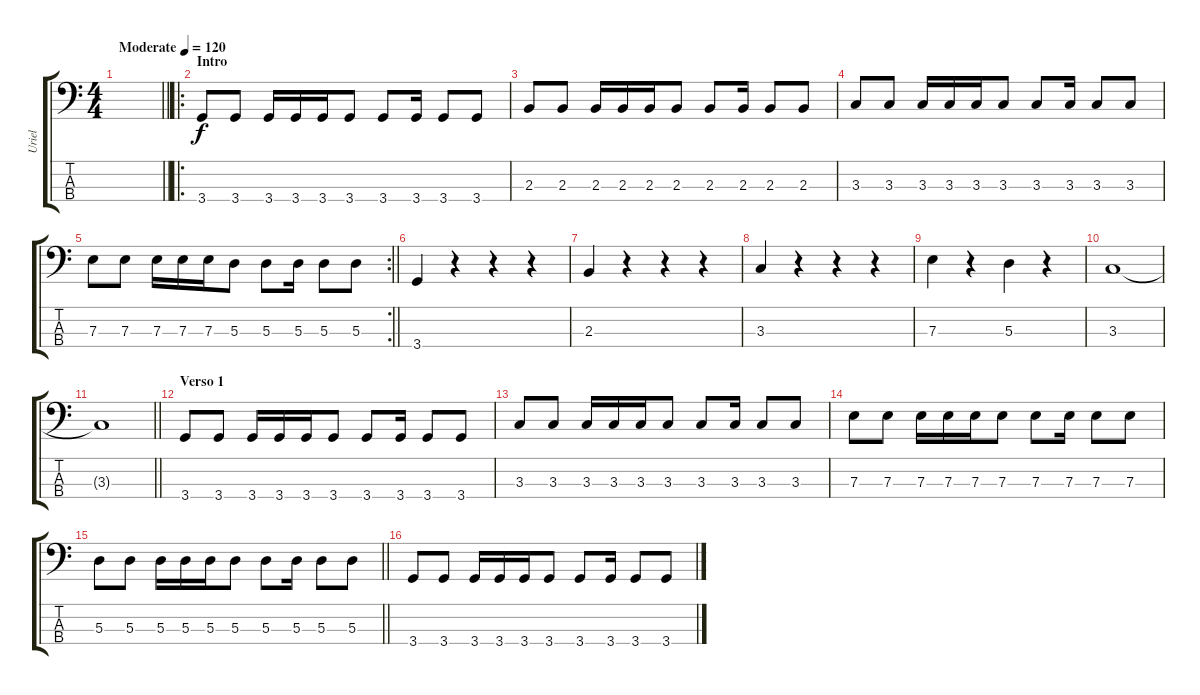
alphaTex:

\track ("Uriel" "Uriel") {instrument electricbasspick}
\staff {score tabs}
\tuning (G2 D2 A1 E1) {hide}
\ts (4 4)
\tempo (120 "Moderate")
\clef f4
\barLineRight lightlight
\ks c
|
\ro
\section ("" "Intro")
3.4.8 3.4.8 3.4.16 3.4.16 3.4.16 3.4.8 3.4.8 3.4.16 3.4.8 3.4.8 |
2.3.8 2.3.8 2.3.16 2.3.16 2.3.16 2.3.8 2.3.8 2.3.16 2.3.8 2.3.8 |
3.3.8 3.3.8 3.3.16 3.3.16 3.3.16 3.3.8 3.3.8 3.3.16 3.3.8 3.3.8 |
\rc 2
\barLineRight lightlight
7.3.8 7.3.8 7.3.16 7.3.16 7.3.16 5.3.8 5.3.8 5.3.16 5.3.8 5.3.8 |
\section ("" "")
3.4.4 r.4 r.4 r.4 |
2.3.4 r.4 r.4 r.4 |
3.3.4 r.4 r.4 r.4 |
7.3.4 r.4 5.3.4 r.4 |
3.3.1 |
\barLineRight lightlight
3.3{t}.1 |
\section ("" "Verso 1")
3.4.8 3.4.8 3.4.16 3.4.16 3.4.16 3.4.8 3.4.8 3.4.16 3.4.8 3.4.8 |
3.3.8 3.3.8 3.3.16 3.3.16 3.3.16 3.3.8 3.3.8 3.3.16 3.3.8 3.3.8 |
7.3.8 7.3.8 7.3.16 7.3.16 7.3.16 7.3.8 7.3.8 7.3.16 7.3.8 7.3.8 |
\barLineRight lightlight
5.3.8 5.3.8 5.3.16 5.3.16 5.3.16 5.3.8 5.3.8 5.3.16 5.3.8 5.3.8 |
\section ("" "")
3.4.8 3.4.8 3.4.16 3.4.16 3.4.16 3.4.8 3.4.8 3.4.16 3.4.8 3.4.8
